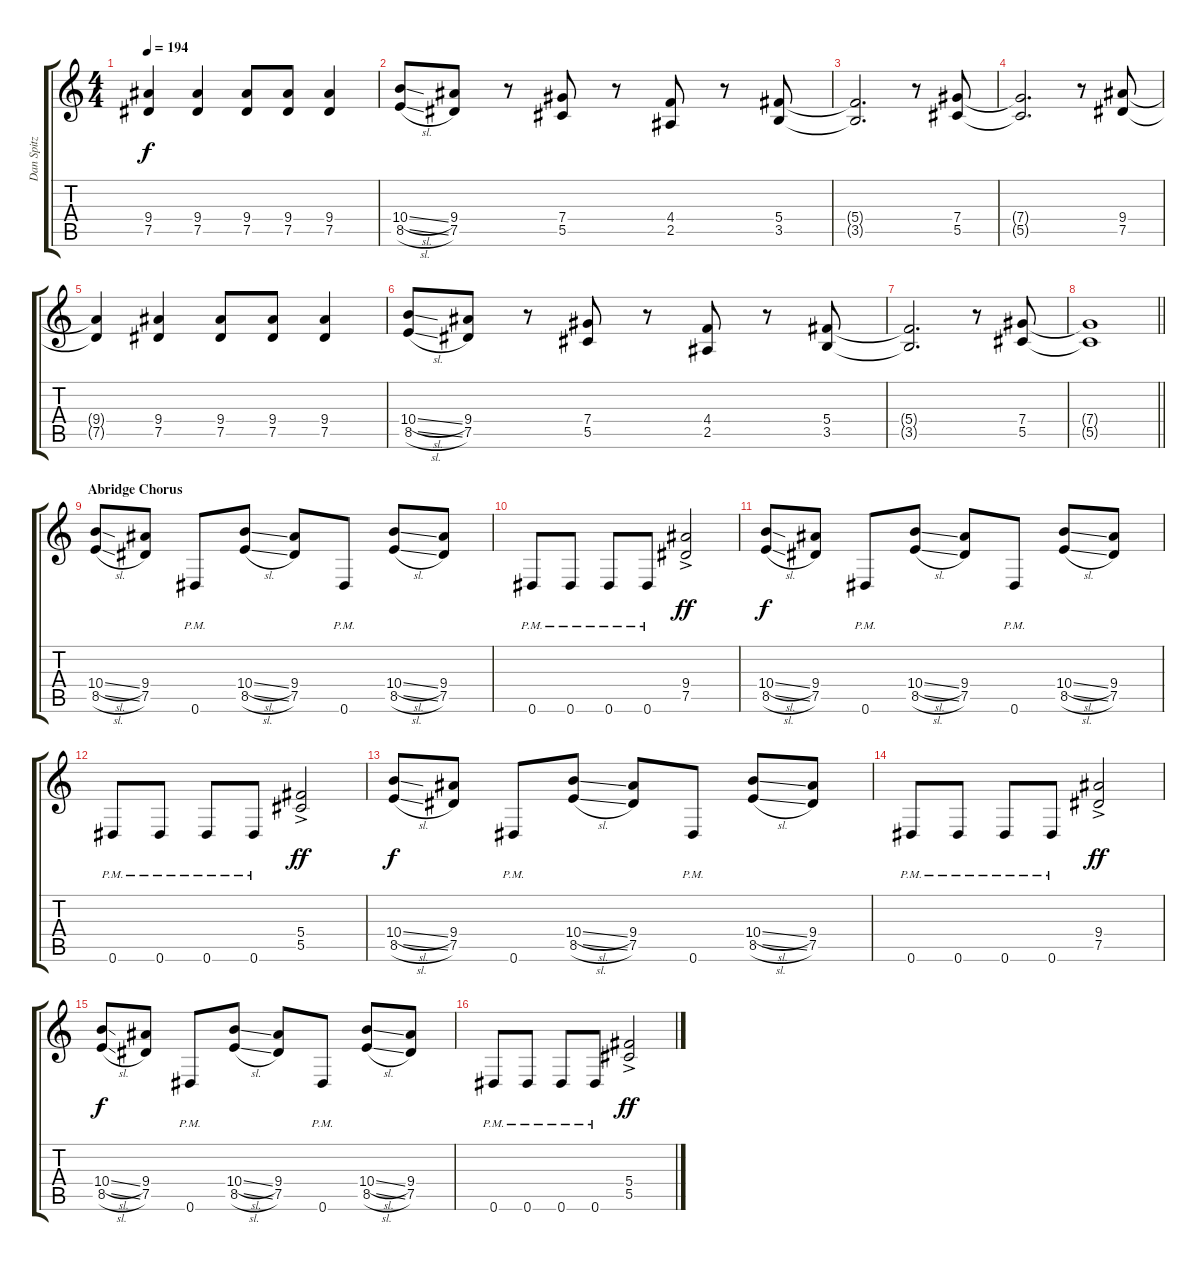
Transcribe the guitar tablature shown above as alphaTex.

\track ("Dan Spitz Rhy" "Dan Spitz ") {instrument distortionguitar}
\staff {score tabs}
\tuning (Eb4 Bb3 Gb3 Db3 Ab2 Eb2) {hide}
\ts (4 4)
\tempo 194
\clef g2
\ks c
(9.4{t} 7.5{t}).4{dy f} (9.4 7.5).4 (9.4 7.5).8 (9.4 7.5).8 (9.4 7.5).4 |
(10.4{sl} 8.5{sl}).8 (9.4 7.5).8 r.8 (7.4 5.5).8 r.8 (4.4 2.5).8 r.8 (5.4 3.5).8 |
(5.4{t} 3.5{t}).2{d} r.8 (7.4 5.5).8 |
(7.4{t} 5.5{t}).2{d} r.8 (9.4 7.5).8 |
(9.4{t} 7.5{t}).4 (9.4 7.5).4 (9.4 7.5).8 (9.4 7.5).8 (9.4 7.5).4 |
(10.4{sl} 8.5{sl}).8 (9.4 7.5).8 r.8 (7.4 5.5).8 r.8 (4.4 2.5).8 r.8 (5.4 3.5).8 |
(5.4{t} 3.5{t}).2{d} r.8 (7.4 5.5).8 |
\barLineRight lightlight
(7.4{t} 5.5{t}).1 |
\section ("" "Abridge Chorus")
(10.4{sl} 8.5{sl}).8 (9.4 7.5).8 0.6{pm}.8 (10.4{sl} 8.5{sl}).8 (9.4 7.5).8 0.6{pm}.8 (10.4{sl} 8.5{sl}).8 (9.4 7.5).8 |
0.6{pm}.8 0.6{pm}.8 0.6{pm}.8 0.6{pm}.8 (9.4{ac} 7.5).2{dy ff} |
(10.4{sl} 8.5{sl}).8{dy f} (9.4 7.5).8 0.6{pm}.8 (10.4{sl} 8.5{sl}).8 (9.4 7.5).8 0.6{pm}.8 (10.4{sl} 8.5{sl}).8 (9.4 7.5).8 |
0.6{pm}.8 0.6{pm}.8 0.6{pm}.8 0.6{pm}.8 (5.4{ac} 5.5).2{dy ff} |
(10.4{sl} 8.5{sl}).8{dy f} (9.4 7.5).8 0.6{pm}.8 (10.4{sl} 8.5{sl}).8 (9.4 7.5).8 0.6{pm}.8 (10.4{sl} 8.5{sl}).8 (9.4 7.5).8 |
0.6{pm}.8 0.6{pm}.8 0.6{pm}.8 0.6{pm}.8 (9.4{ac} 7.5).2{dy ff} |
(10.4{sl} 8.5{sl}).8{dy f} (9.4 7.5).8 0.6{pm}.8 (10.4{sl} 8.5{sl}).8 (9.4 7.5).8 0.6{pm}.8 (10.4{sl} 8.5{sl}).8 (9.4 7.5).8 |
0.6{pm}.8 0.6{pm}.8 0.6{pm}.8 0.6{pm}.8 (5.4{ac} 5.5).2{dy ff}
